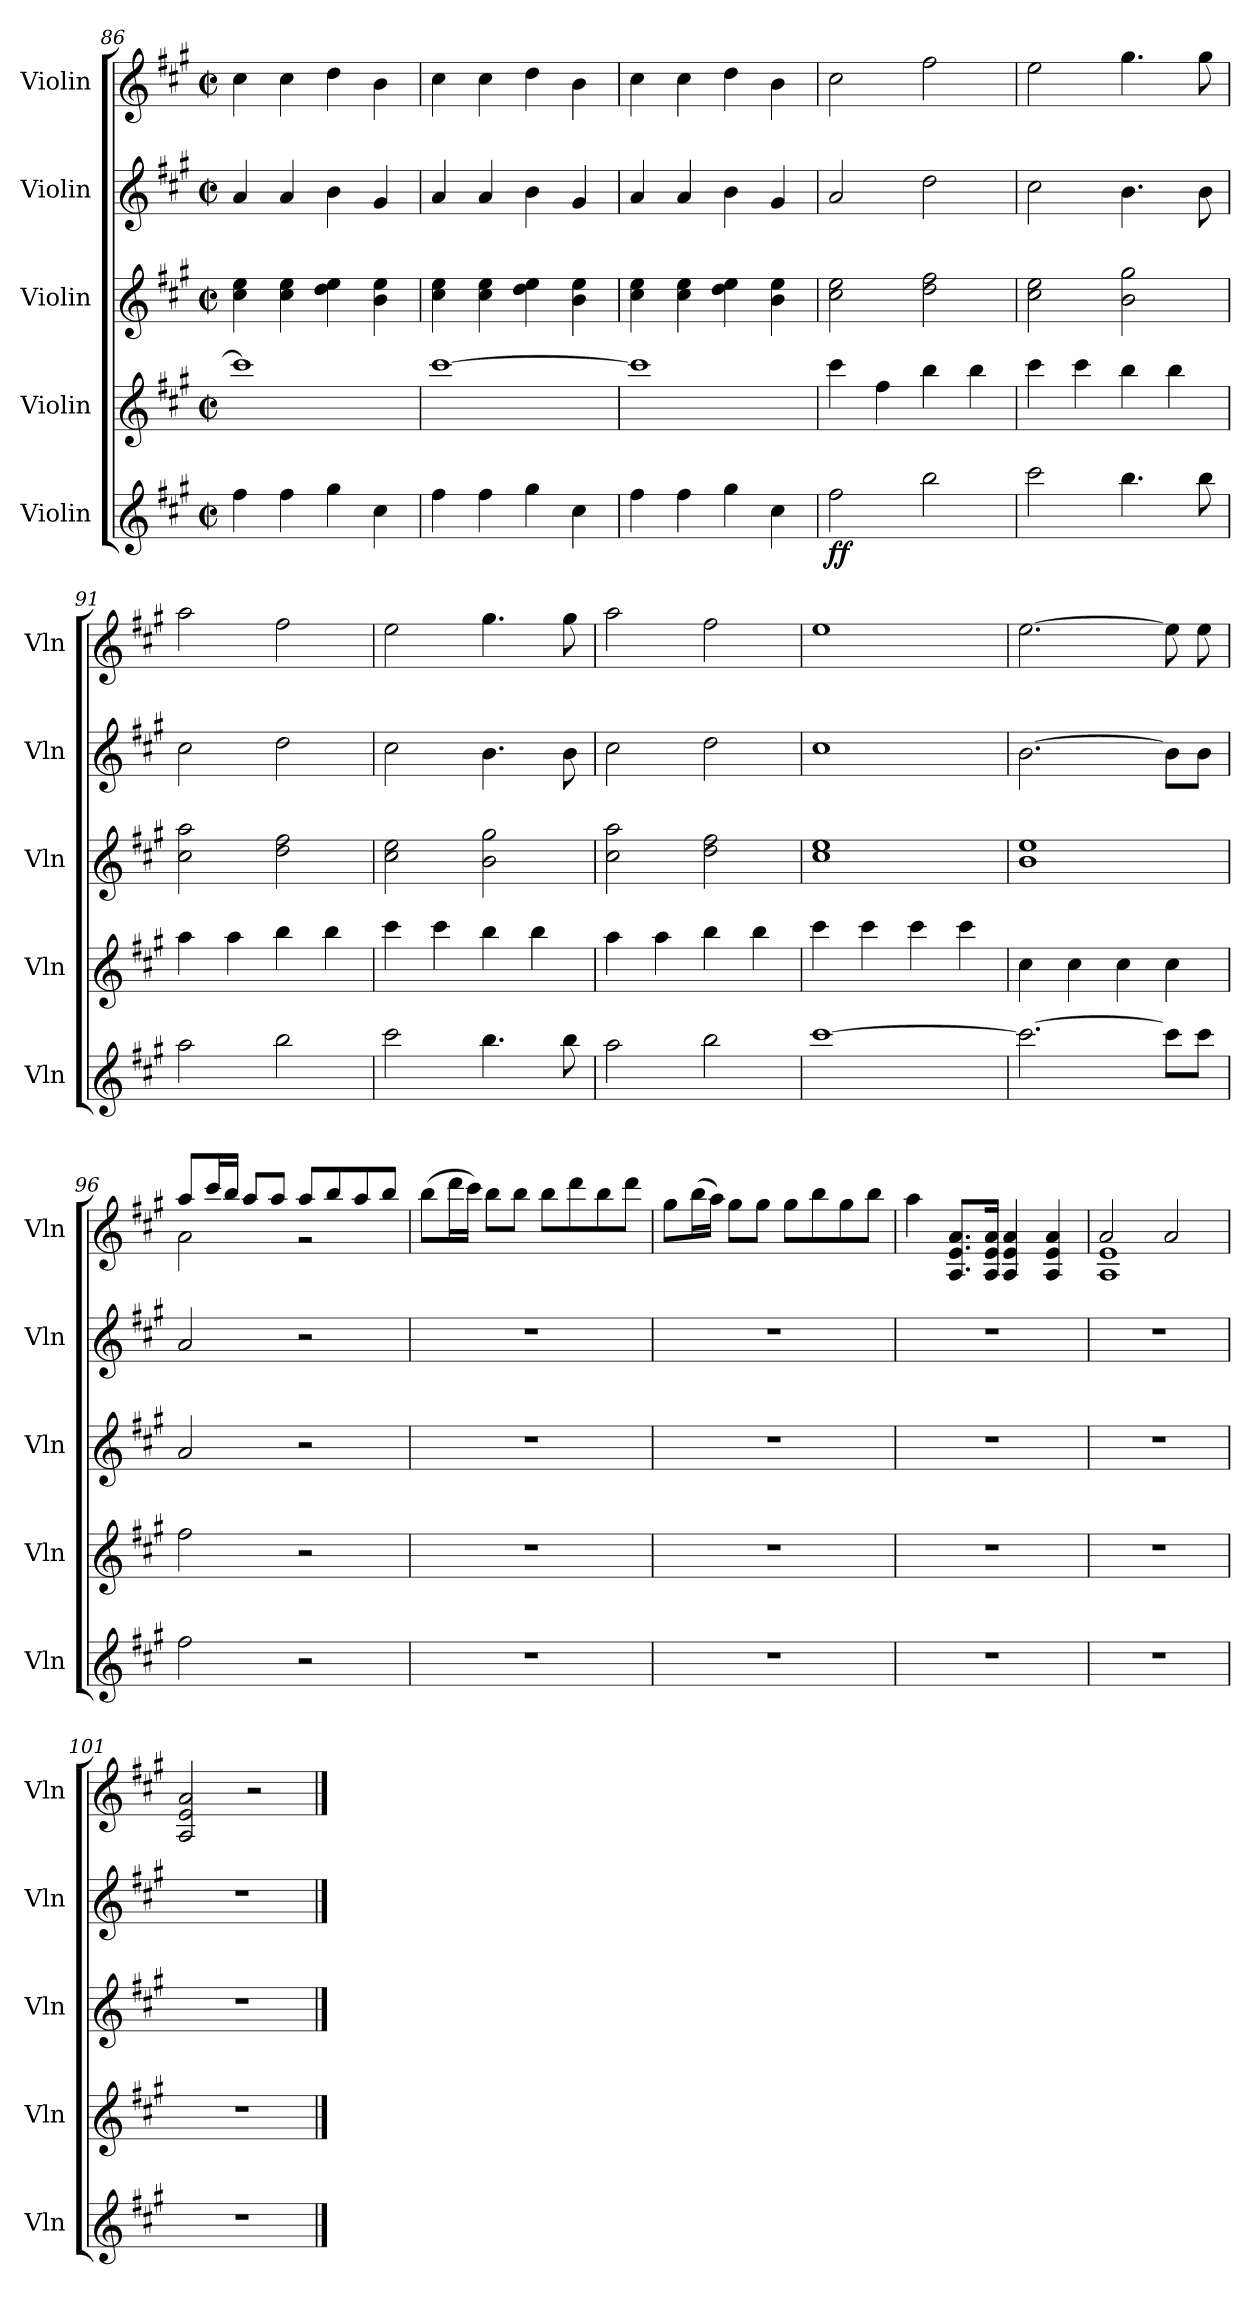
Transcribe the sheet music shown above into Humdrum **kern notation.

**kern	**dynam	**kern	**kern	**kern	**kern
*part5	*part5	*part4	*part3	*part2	*part1
*staff5	*staff5	*staff4	*staff3	*staff2	*staff1
*I"Violin	*	*I"Violin	*I"Violin	*I"Violin	*I"Violin
*I'Vln	*	*I'Vln	*I'Vln	*I'Vln	*I'Vln
*clefG2	*	*clefG2	*clefG2	*clefG2	*clefG2
*k[f#c#g#]	*	*k[f#c#g#]	*k[f#c#g#]	*k[f#c#g#]	*k[f#c#g#]
*M2/2	*	*M2/2	*M2/2	*M2/2	*M2/2
*met(c|)	*	*met(c|)	*met(c|)	*met(c|)	*met(c|)
=86	=86	=86	=86	=86	=86
4ff#\	.	1ccc#]	4cc#\ 4ee\	4a/	4cc#\
4ff#\	.	.	4cc#\ 4ee\	4a/	4cc#\
4gg#\	.	.	4dd\ 4ee\	4b\	4dd\
4cc#\	.	.	4b\ 4ee\	4g#/	4b\
=87	=87	=87	=87	=87	=87
4ff#\	.	[1ccc#	4cc#\ 4ee\	4a/	4cc#\
4ff#\	.	.	4cc#\ 4ee\	4a/	4cc#\
4gg#\	.	.	4dd\ 4ee\	4b\	4dd\
4cc#\	.	.	4b\ 4ee\	4g#/	4b\
=88	=88	=88	=88	=88	=88
4ff#\	.	1ccc#]	4cc#\ 4ee\	4a/	4cc#\
4ff#\	.	.	4cc#\ 4ee\	4a/	4cc#\
4gg#\	.	.	4dd\ 4ee\	4b\	4dd\
4cc#\	.	.	4b\ 4ee\	4g#/	4b\
=89	=89	=89	=89	=89	=89
!	!LO:DY:b	!	!	!	!
2ff#\	ff	4ccc#\	2cc#\ 2ee\	2a/	2cc#\
.	.	4ff#\	.	.	.
2bb\	.	4bb\	2dd\ 2ff#\	2dd\	2ff#\
.	.	4bb\	.	.	.
!!LO:LB:g=z
=90	=90	=90	=90	=90	=90
2ccc#\	.	4ccc#\	2cc#\ 2ee\	2cc#\	2ee\
.	.	4ccc#\	.	.	.
4.bb\	.	4bb\	2b\ 2gg#\	4.b\	4.gg#\
.	.	4bb\	.	.	.
8bb\	.	.	.	8b\	8gg#\
=91	=91	=91	=91	=91	=91
2aa\	.	4aa\	2cc#\ 2aa\	2cc#\	2aa\
.	.	4aa\	.	.	.
2bb\	.	4bb\	2dd\ 2ff#\	2dd\	2ff#\
.	.	4bb\	.	.	.
=92	=92	=92	=92	=92	=92
2ccc#\	.	4ccc#\	2cc#\ 2ee\	2cc#\	2ee\
.	.	4ccc#\	.	.	.
4.bb\	.	4bb\	2b\ 2gg#\	4.b\	4.gg#\
.	.	4bb\	.	.	.
8bb\	.	.	.	8b\	8gg#\
=93	=93	=93	=93	=93	=93
2aa\	.	4aa\	2cc#\ 2aa\	2cc#\	2aa\
.	.	4aa\	.	.	.
2bb\	.	4bb\	2dd\ 2ff#\	2dd\	2ff#\
.	.	4bb\	.	.	.
=94	=94	=94	=94	=94	=94
[1ccc#	.	4ccc#\	1cc# 1ee	1cc#	1ee
.	.	4ccc#\	.	.	.
.	.	4ccc#\	.	.	.
.	.	4ccc#\	.	.	.
=95	=95	=95	=95	=95	=95
2.ccc#\_	.	4cc#\	1b 1ee	[2.b\	[2.ee\
.	.	4cc#\	.	.	.
.	.	4cc#\	.	.	.
8ccc#\L]	.	4cc#\	.	8b\L]	8ee\]
8ccc#\J	.	.	.	8b\J	8ee\
!!LO:PB:g=z
=96	=96	=96	=96	=96	=96
*	*	*	*	*	*^
2ff#\	.	2ff#\	2a/	2a/	8aa/L	2a\
.	.	.	.	.	16ccc#/L	.
.	.	.	.	.	16bb/JJ	.
.	.	.	.	.	8aa/L	.
.	.	.	.	.	8aa/J	.
2r	.	2r	2r	2r	8aa/L	2r
.	.	.	.	.	8bb/	.
.	.	.	.	.	8aa/	.
.	.	.	.	.	8bb/J	.
*	*	*	*	*	*v	*v
=97	=97	=97	=97	=97	=97
1r	.	1r	1r	1r	(>8bb\L
.	.	.	.	.	16ddd\L
.	.	.	.	.	16ccc#\JJ)
.	.	.	.	.	8bb\L
.	.	.	.	.	8bb\J
.	.	.	.	.	8bb\L
.	.	.	.	.	8ddd\
.	.	.	.	.	8bb\
.	.	.	.	.	8ddd\J
=98	=98	=98	=98	=98	=98
1r	.	1r	1r	1r	8gg#\L
.	.	.	.	.	(>16bb\L
.	.	.	.	.	16aa\JJ)
.	.	.	.	.	8gg#\L
.	.	.	.	.	8gg#\J
.	.	.	.	.	8gg#\L
.	.	.	.	.	8bb\
.	.	.	.	.	8gg#\
.	.	.	.	.	8bb\J
=99	=99	=99	=99	=99	=99
1r	.	1r	1r	1r	4aa\
.	.	.	.	.	8.A/ 8.e/ 8.a/L
.	.	.	.	.	16A/ 16e/ 16a/Jk
.	.	.	.	.	4A/ 4e/ 4a/
.	.	.	.	.	4A/ 4e/ 4a/
!!LO:PB:g=z
=100	=100	=100	=100	=100	=100
*	*	*	*	*	*^
1r	.	1r	1r	1r	2a/	1A 1e
.	.	.	.	.	2a/	.
*	*	*	*	*	*v	*v
=101	=101	=101	=101	=101	=101
1r	.	1r	1r	1r	2A/ 2e/ 2a/
.	.	.	.	.	2r
==	==	==	==	==	==
*-	*-	*-	*-	*-	*-
